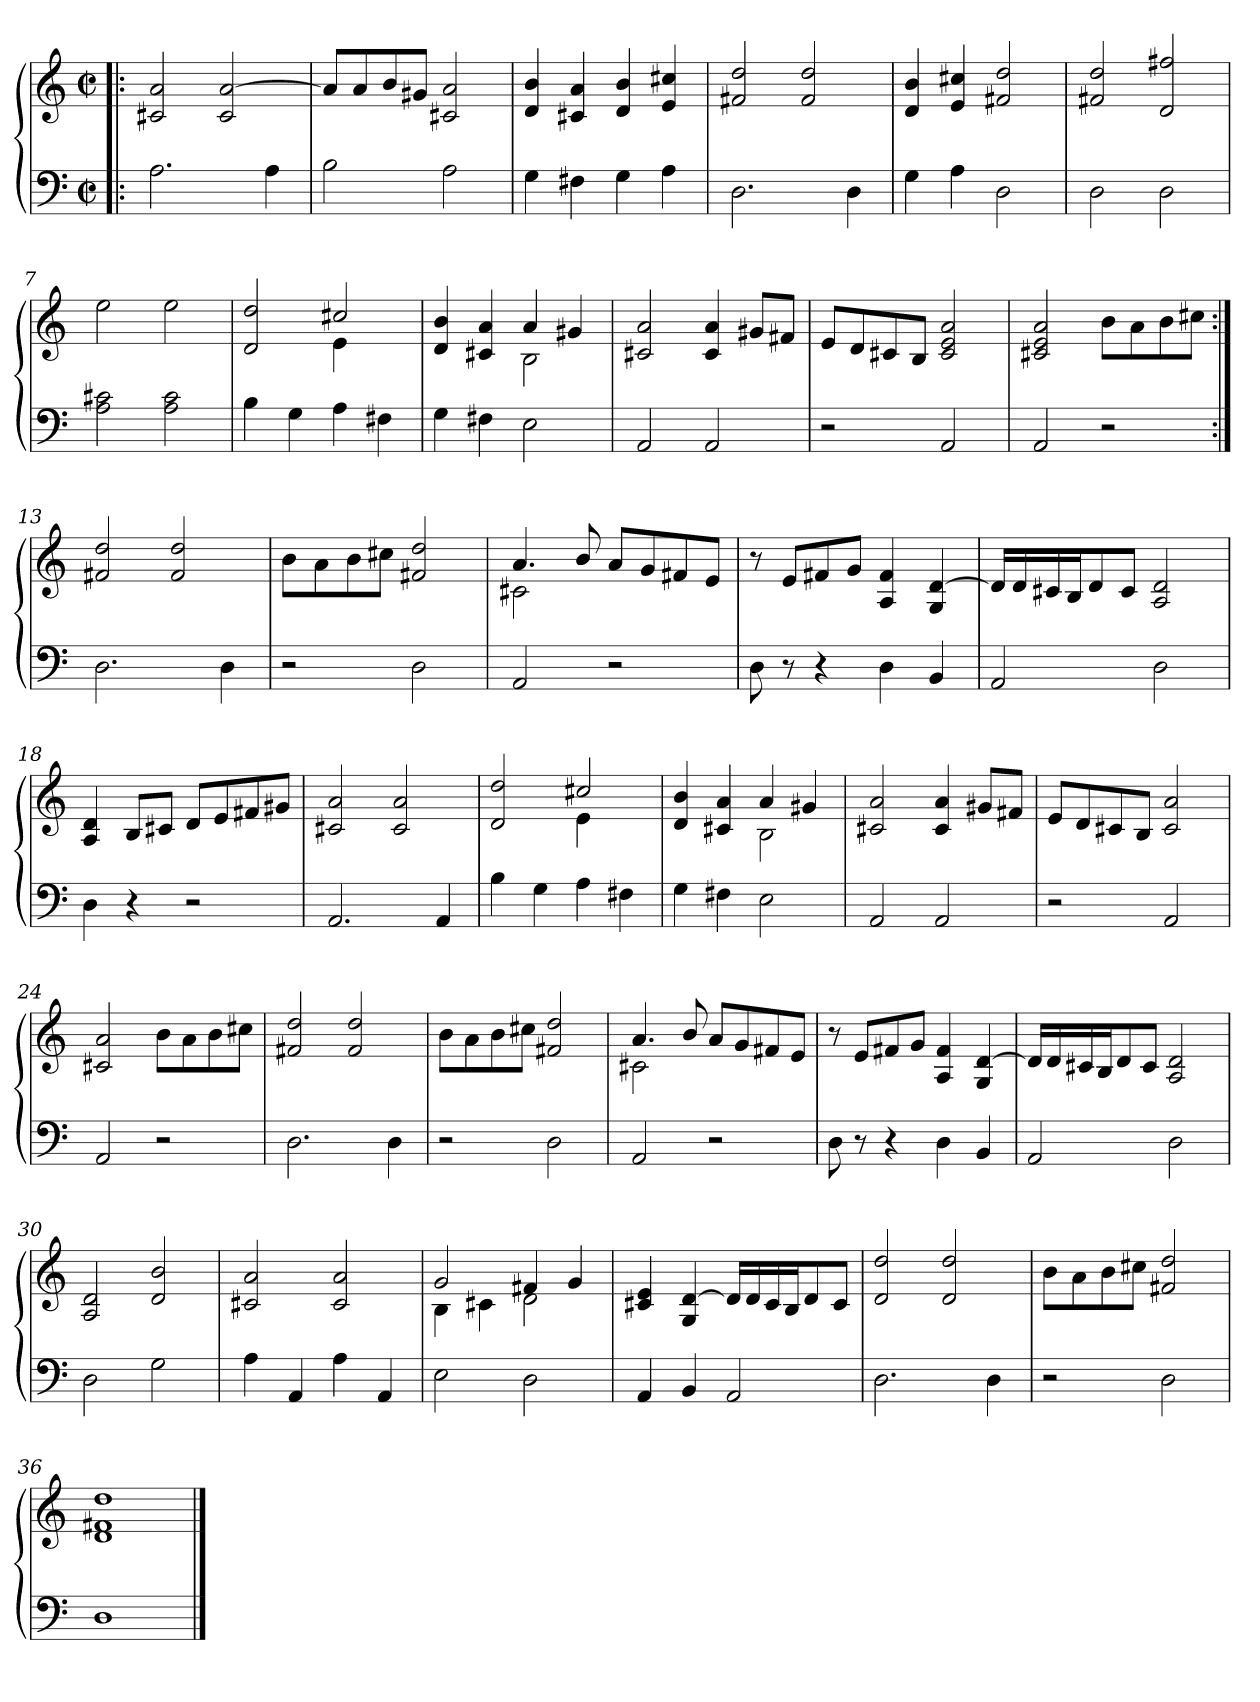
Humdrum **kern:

**kern	**kern
*part1	*part1
*staff2	*staff1
*clefF4	*clefG2
*k[]	*k[]
*M2/2	*M2/2
*met(c|)	*met(c|)
=1!|:	=1!|:
2.A\	2c#X/ 2a/
.	2c#/ [2a/
4A\	.
=2	=2
2B\	8a/L]
.	8a/
.	8b/
.	8g#X/J
2A\	2c#X/ 2a/
=3	=3
4G\	4d/ 4b/
4F#X\	4c#X/ 4a/
4G\	4d/ 4b/
4A\	4e/ 4cc#X/
=4	=4
2.D\	2f#X/ 2dd/
.	2f#/ 2dd/
4D\	.
=5	=5
4G\	4d/ 4b/
4A\	4e/ 4cc#X/
2D\	2f#X/ 2dd/
=6	=6
2D\	2f#X/ 2dd/
2D\	2d/ 2ff#X/
=7	=7
2A\ 2c#X\	2ee\
2A\ 2c#\	2ee\
!!LO:LB:g=z
=8	=8
*	*^
4B\	2d/ 2dd/	2ryy
4G\	.	.
4A\	2cc#X/	4e\
4F#X\	.	4ryy
=9	=9	=9
4G\	4d/ 4b/	2ryy
4F#X\	4c#X/ 4a/	.
2E\	4a/	2B\
.	4g#X/	.
*	*v	*v
=10	=10
2AA/	2c#X/ 2a/
2AA/	4c#/ 4a/
.	8g#X/L
.	8f#X/J
=11	=11
2r	8e/L
.	8d/
.	8c#X/
.	8B/J
2AA/	2c#/ 2e/ 2a/
=12	=12
2AA/	2c#X/ 2e/ 2a/
2r	8b\L
.	8a\
.	8b\
.	8cc#X\J
=13:|!	=13:|!
2.D\	2f#X/ 2dd/
.	2f#/ 2dd/
4D\	.
!!LO:LB:g=z
=14	=14
2r	8b\L
.	8a\
.	8b\
.	8cc#X\J
2D\	2f#X/ 2dd/
=15	=15
*	*^
2AA/	4.a/	2c#X\
.	8b/	.
2r	8a/L	2ryy
.	8g/	.
.	8f#X/	.
.	8e/J	.
*	*v	*v
=16	=16
8D\	8r
8r	8e/L
4r	8f#X/
.	8g/J
4D\	4A/ 4f#/
4BB/	4G/ [4d/
=17	=17
2AA/	16d/LL]
.	16d/
.	16c#X/
.	16B/J
.	8d/
.	8c#/J
2D\	2A/ 2d/
=18	=18
4D\	4A/ 4d/
4r	8B/L
.	8c#X/J
2r	8d/L
.	8e/
.	8f#X/
.	8g#X/J
!!LO:LB:g=z
=19	=19
2.AA/	2c#X/ 2a/
.	2c#/ 2a/
4AA/	.
=20	=20
*	*^
4B\	2d/ 2dd/	2ryy
4G\	.	.
4A\	2cc#X/	4e\
4F#X\	.	4ryy
=21	=21	=21
4G\	4d/ 4b/	2ryy
4F#X\	4c#X/ 4a/	.
2E\	4a/	2B\
.	4g#X/	.
*	*v	*v
=22	=22
2AA/	2c#X/ 2a/
2AA/	4c#/ 4a/
.	8g#X/L
.	8f#X/J
=23	=23
2r	8e/L
.	8d/
.	8c#X/
.	8B/J
2AA/	2c#/ 2a/
!!LO:LB:g=z
=24	=24
2AA/	2c#X/ 2a/
2r	8b\L
.	8a\
.	8b\
.	8cc#X\J
=25	=25
2.D\	2f#X/ 2dd/
.	2f#/ 2dd/
4D\	.
=26	=26
2r	8b\L
.	8a\
.	8b\
.	8cc#X\J
2D\	2f#X/ 2dd/
=27	=27
*	*^
2AA/	4.a/	2c#X\
.	8b/	.
2r	8a/L	2ryy
.	8g/	.
.	8f#X/	.
.	8e/J	.
*	*v	*v
=28	=28
8D\	8r
8r	8e/L
4r	8f#X/
.	8g/J
4D\	4A/ 4f#/
4BB/	4G/ [4d/
!!LO:LB:g=z
=29	=29
2AA/	16d/LL]
.	16d/
.	16c#X/
.	16B/J
.	8d/
.	8c#/J
2D\	2A/ 2d/
=30	=30
2D\	2A/ 2d/
2G\	2d/ 2b/
=31	=31
4A\	2c#X/ 2a/
4AA/	.
4A\	2c#/ 2a/
4AA/	.
=32	=32
*	*^
2E\	2g/	4B\
.	.	4c#X\
2D\	4f#X/	2d\
.	4g/	.
*	*v	*v
=33	=33
4AA/	4c#X/ 4e/
4BB/	4G/ [4d/
2AA/	16d/LL]
.	16d/
.	16c#/
.	16B/J
.	8d/
.	8c#/J
!!LO:LB:g=z
=34	=34
2.D\	2d/ 2dd/
.	2d/ 2dd/
4D\	.
=35	=35
2r	8b\L
.	8a\
.	8b\
.	8cc#X\J
2D\	2f#X/ 2dd/
=36	=36
1D	1d 1f#X 1dd
==	==
*-	*-
